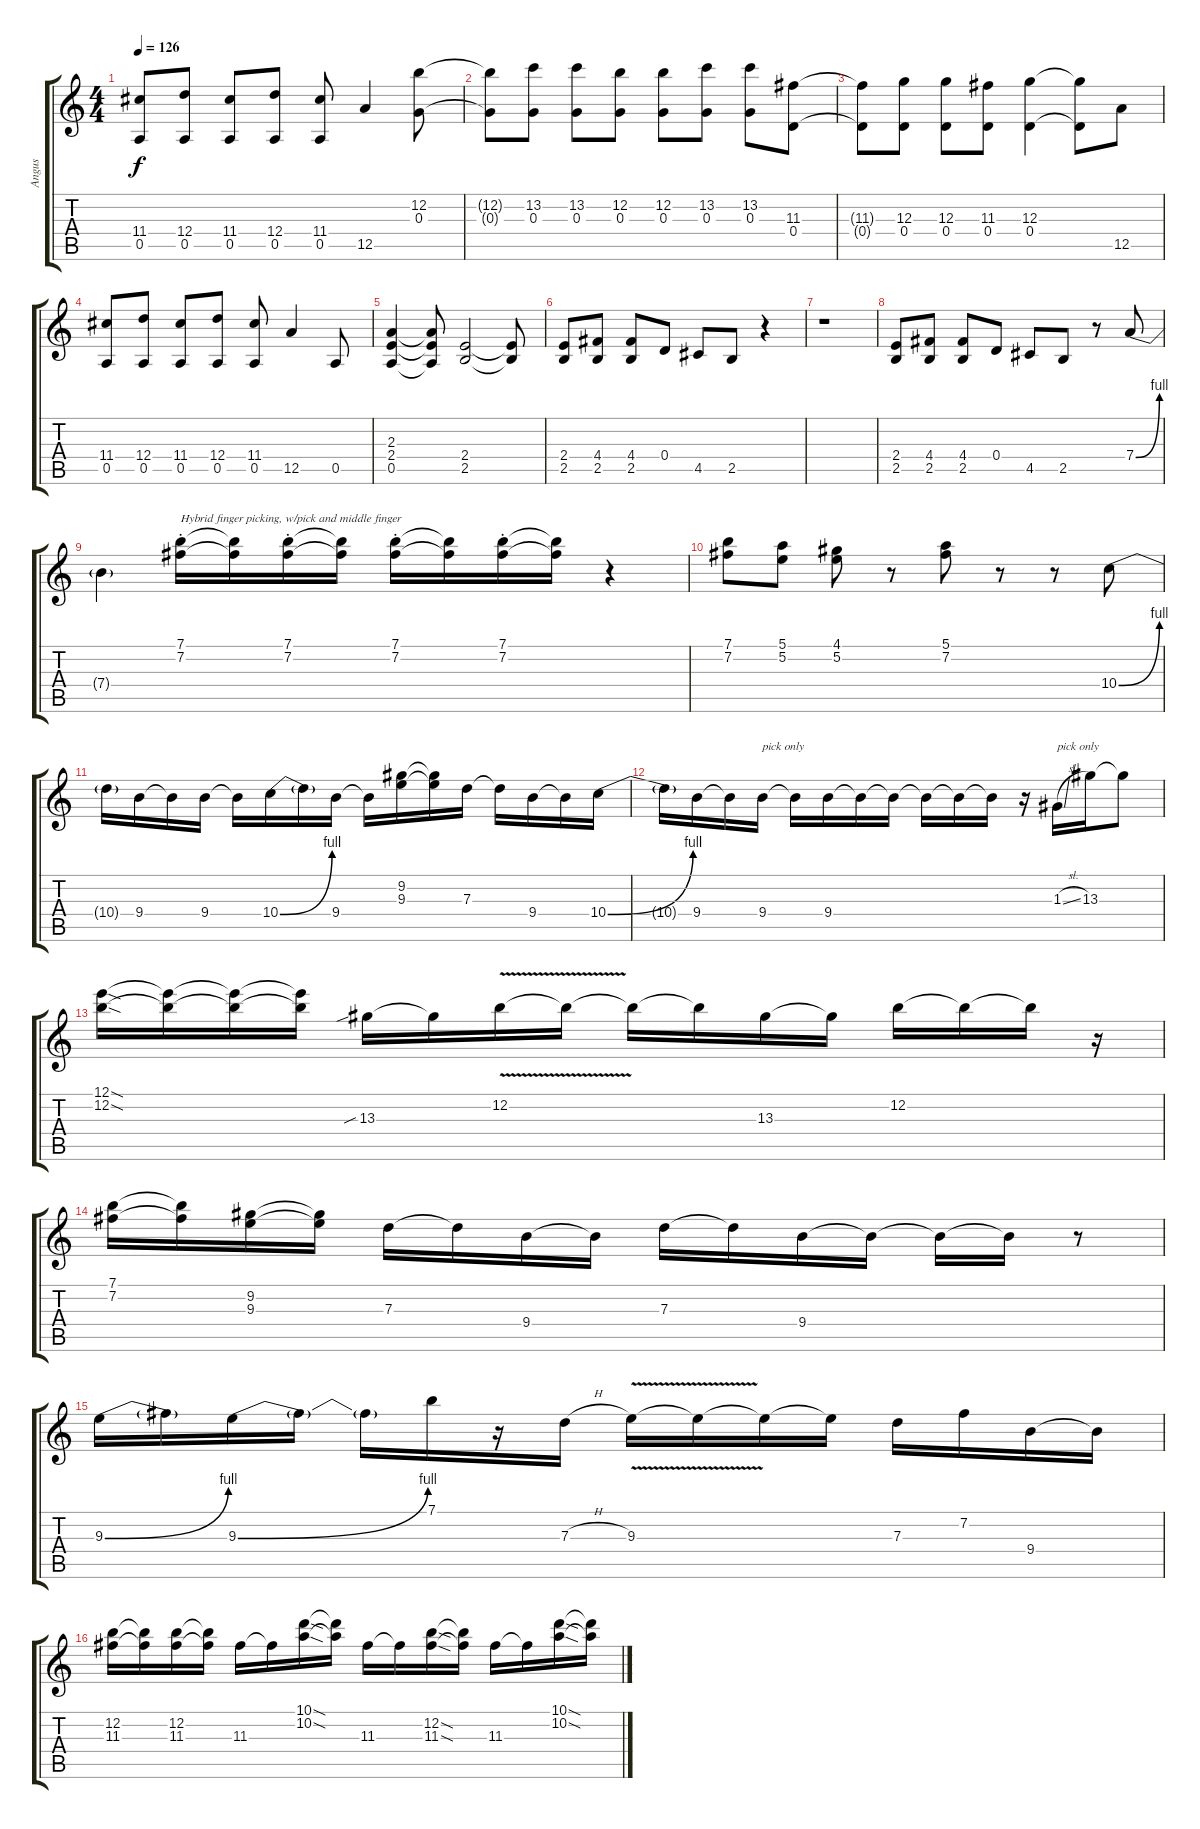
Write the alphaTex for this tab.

\track ("Angus" "Angus") {instrument distortionguitar}
\staff {score tabs}
\tuning (E4 B3 G3 D3 A2 E2) {hide}
\ts (4 4)
\tempo 126
\clef g2
\ks c
(11.4{t} 0.5{t}).8{dy f} (12.4 0.5).8 (11.4 0.5).8 (12.4 0.5).8 (11.4 0.5).8 12.5.4 (12.2 0.3).8 |
(12.2{t} 0.3{t}).8 (13.2 0.3).8 (13.2 0.3).8 (12.2 0.3).8 (12.2 0.3).8 (13.2 0.3).8 (13.2 0.3).8 (11.3 0.4).8 |
(11.3{t} 0.4{t}).8 (12.3 0.4).8 (12.3 0.4).8 (11.3 0.4).8 (12.3 0.4).4 (12.3{t} 0.4{t}).8 12.5.8 |
(11.4 0.5).8 (12.4 0.5).8 (11.4 0.5).8 (12.4 0.5).8 (11.4 0.5).8 12.5.4 0.5.8 |
(2.3 2.4 0.5).4 (2.3{t} 2.4{t} 0.5{t}).8 (2.4 2.5).2 (2.4{t} 2.5{t}).8 |
(2.4 2.5).8 (4.4 2.5).8 (4.4 2.5).8 0.4.8 4.5.8 2.5.8 r.4 |
r.1 |
(2.4 2.5).8 (4.4 2.5).8 (4.4 2.5).8 0.4.8 4.5.8 2.5.8 r.8 7.4{be (bend 0 0 60 4)}.8 |
7.4{t}.4 (7.1{st} 7.2{st}).16{txt "Hybrid finger picking, w/pick and middle finger"} (7.1{t} 7.2{t}).16 (7.1{st} 7.2{st}).16 (7.1{t} 7.2{t}).16 (7.1{st} 7.2{st}).16 (7.1{t} 7.2{t}).16 (7.1{st} 7.2{st}).16 (7.1{t} 7.2{t}).16 r.4 |
(7.1 7.2).8 (5.1 5.2).8 (4.1 5.2).8 r.8 (5.1 7.2).8 r.8 r.8 10.4{be (bend 0 0 60 4)}.8 |
10.4{t}.16 9.4.16 9.4{t}.16 9.4.16 9.4{t}.16 10.4{be (bend 0 0 60 4)}.16 10.4{t}.16 9.4.16 9.4{t}.16 (9.2 9.3).16 (9.2{t} 9.3{t}).16 7.3.16 7.3{t}.16 9.4.16 9.4{t}.16 10.4{be (bend 0 0 60 4)}.16 |
10.4{t}.16 9.4.16 9.4{t}.16 9.4.16{txt "pick only"} 9.4{t}.16 9.4.16 9.4{t}.16 9.4{t}.16 9.4{t}.16 9.4{t}.16 9.4{t}.16 r.16 1.3{sl}.16{txt "pick only"} 13.3.16 13.3{t}.8 |
(12.1{sod} 12.2{sod}).16 (12.1{t} 12.2{t}).16 (12.1{t} 12.2{t}).16 (12.1{t} 12.2{t}).16 13.3{sib}.16 13.3{t}.16 12.2{v}.16 12.2{t}.16 12.2{t}.16 12.2{t}.16 13.3.16 13.3{t}.16 12.2.16 12.2{t}.16 12.2{t}.16 r.16 |
(7.1 7.2).16 (7.1{t} 7.2{t}).16 (9.2 9.3).16 (9.2{t} 9.3{t}).16 7.3.16 7.3{t}.16 9.4.16 9.4{t}.16 7.3.16 7.3{t}.16 9.4.16 9.4{t}.16 9.4{t}.16 9.4{t}.16 r.8 |
9.3{be (bend 0 0 60 4)}.16 9.3{t}.16 9.3{be (bend 0 0 60 4)}.16 9.3{t}.16 9.3{t}.16 7.1.16 r.16 7.3{h}.16 9.3{v}.16 9.3{t}.16 9.3{t}.16 9.3{t}.16 7.3.16 7.2.16 9.4.16 9.4{t}.16 |
(12.2 11.3).16 (12.2{t} 11.3{t}).16 (12.2 11.3).16 (12.2{t} 11.3{t}).16 11.3.16 11.3{t}.16 (10.1{sod} 10.2{sod}).16 (10.1{t} 10.2{t}).16 11.3.16 11.3{t}.16 (12.2{sod} 11.3{sod}).16 (12.2{t} 11.3{t}).16 11.3.16 11.3{t}.16 (10.1{sod} 10.2{sod}).16 (10.1{t} 10.2{t}).16
